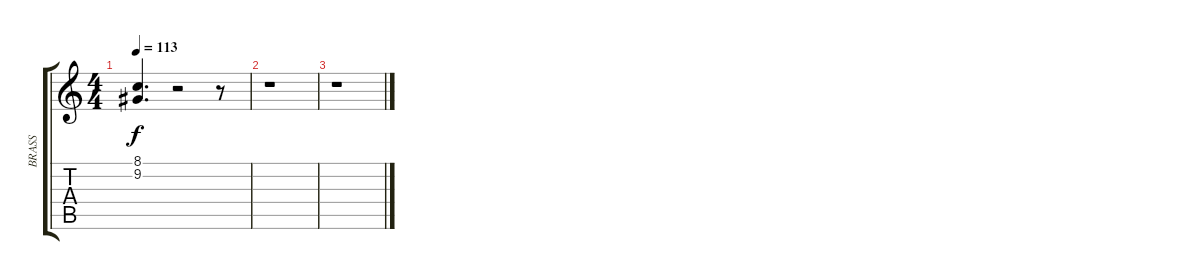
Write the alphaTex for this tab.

\track ("BRASS" "BRASS") {instrument lead2sawtooth}
\staff {score tabs}
\tuning (E4 B3 G3 D3 A2 E2) {hide}
\ts (4 4)
\tempo 113
\clef g2
\ks c
(8.1{t} 9.2{t}).4{d dy f} r.2 r.8 |
r.1 |
r.1
